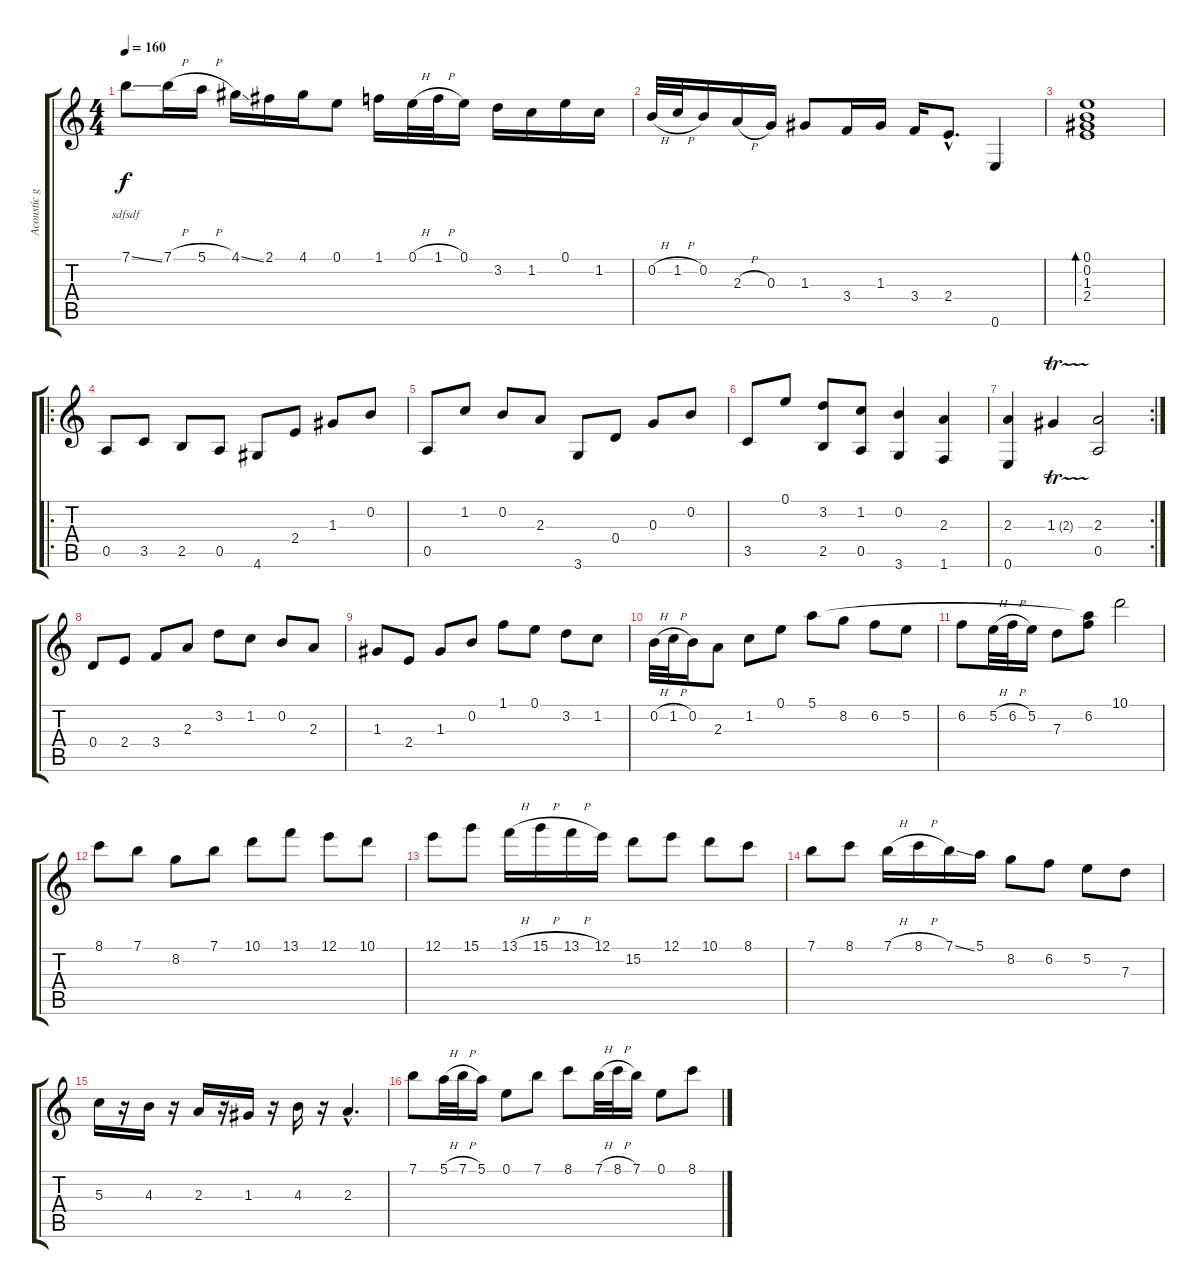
\track ("Acoustic guitar" "Acoustic g") {instrument acousticguitarsteel}
\staff {score tabs}
\tuning (E4 B3 G3 D3 A2 E2) {hide}
\ts (4 4)
\tempo 160
\clef g2
\ks c
7.1{ss}.8{lyrics (0 "") lyrics (1 "") lyrics (2 "") lyrics (3 "sdfsdf") lyrics (4 "") dy f instrument acousticguitarsteel} 7.1{h}.16 5.1{h}.16 4.1{ss}.16 2.1.16 4.1.16 0.1.8 1.1.16 0.1{h}.32 1.1{h}.32 0.1.16 3.2.16 1.2.16 0.1.16 1.2.16 |
0.2{h}.32 1.2{h}.32 0.2.16 2.3{h}.16 0.3.16 1.3.8 3.4.16 1.3.16 3.4.16 2.4{hac}.8{d} 0.6.4 |
(0.1 0.2 1.3 2.4).1{bd 120} |
\ro
0.5.8 3.5.8 2.5.8 0.5.8 4.6.8 2.4.8 1.3.8 0.2.8 |
0.5.8 1.2.8 0.2.8 2.3.8 3.6.8 0.4.8 0.3.8 0.2.8 |
3.5.8 0.1.8 (3.2 2.5).8 (1.2 0.5).8 (0.2 3.6).4 (2.3 1.6).4 |
\rc 2
(2.3 0.6).4 1.3{tr (2 32)}.4 (2.3 0.5).2 |
0.4.8 2.4.8 3.4.8 2.3.8 3.2.8 1.2.8 0.2.8 2.3.8 |
1.3.8 2.4.8 1.3.8 0.2.8 1.1.8 0.1.8 3.2.8 1.2.8 |
0.2{h}.32 1.2{h}.32 0.2.16 2.3.8 1.2.8 0.1.8 5.1.8 8.2.8 6.2.8 5.2.8 |
6.2.8 5.2{h}.32 6.2{h}.32 5.2.16 7.3.8 (5.1{t} 6.2).8 10.1.2 |
8.1.8 7.1.8 8.2.8 7.1.8 10.1.8 13.1.8 12.1.8 10.1.8 |
12.1.8 15.1.8 13.1{h}.16 15.1{h}.16 13.1{h}.16 12.1.16 15.2.8 12.1.8 10.1.8 8.1.8 |
7.1.8 8.1.8 7.1{h}.16 8.1{h}.16 7.1{ss}.16 5.1.16 8.2.8 6.2.8 5.2.8 7.3.8 |
5.3.16 r.16 4.3.16 r.16 2.3.16 r.16 1.3.16 r.16 4.3.16 r.16 2.3{hac}.4{d} |
7.1.8 5.1{h}.32 7.1{h}.32 5.1.16 0.1.8 7.1.8 8.1.8 7.1{h}.32 8.1{h}.32 7.1.16 0.1.8 8.1.8
